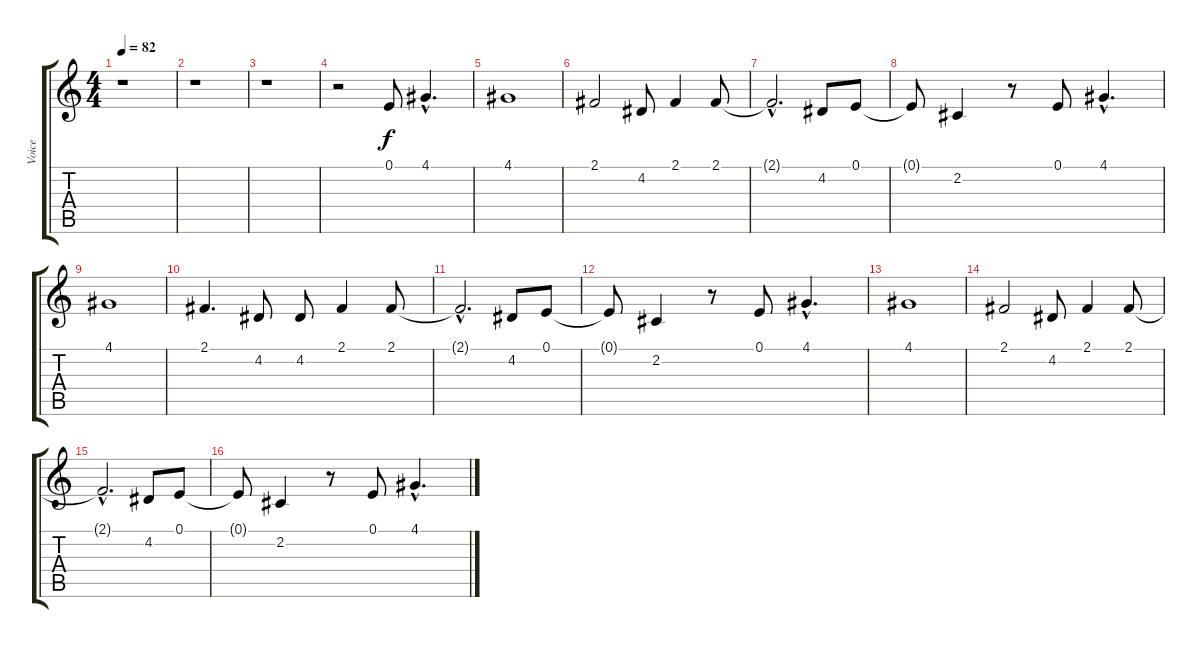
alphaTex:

\track ("Voice" "Voice") {instrument honkytonkpiano}
\staff {score tabs}
\tuning (E4 B3 G3 D3 A2 E2) {hide}
\ts (4 4)
\tempo 82
\clef g2
\ks c
r.1{dy f} |
r.1 |
r.1 |
r.2 0.1.8 4.1{hac}.4{d} |
4.1.1 |
2.1.2 4.2.8 2.1.4 2.1.8 |
2.1{hac t}.2{d} 4.2.8 0.1.8 |
0.1{t}.8 2.2.4 r.8 0.1.8 4.1{hac}.4{d} |
4.1.1 |
2.1.4{d} 4.2.8 4.2.8 2.1.4 2.1.8 |
2.1{hac t}.2{d} 4.2.8 0.1.8 |
0.1{t}.8 2.2.4 r.8 0.1.8 4.1{hac}.4{d} |
4.1.1 |
2.1.2 4.2.8 2.1.4 2.1.8 |
2.1{hac t}.2{d} 4.2.8 0.1.8 |
0.1{t}.8 2.2.4 r.8 0.1.8 4.1{hac}.4{d}
